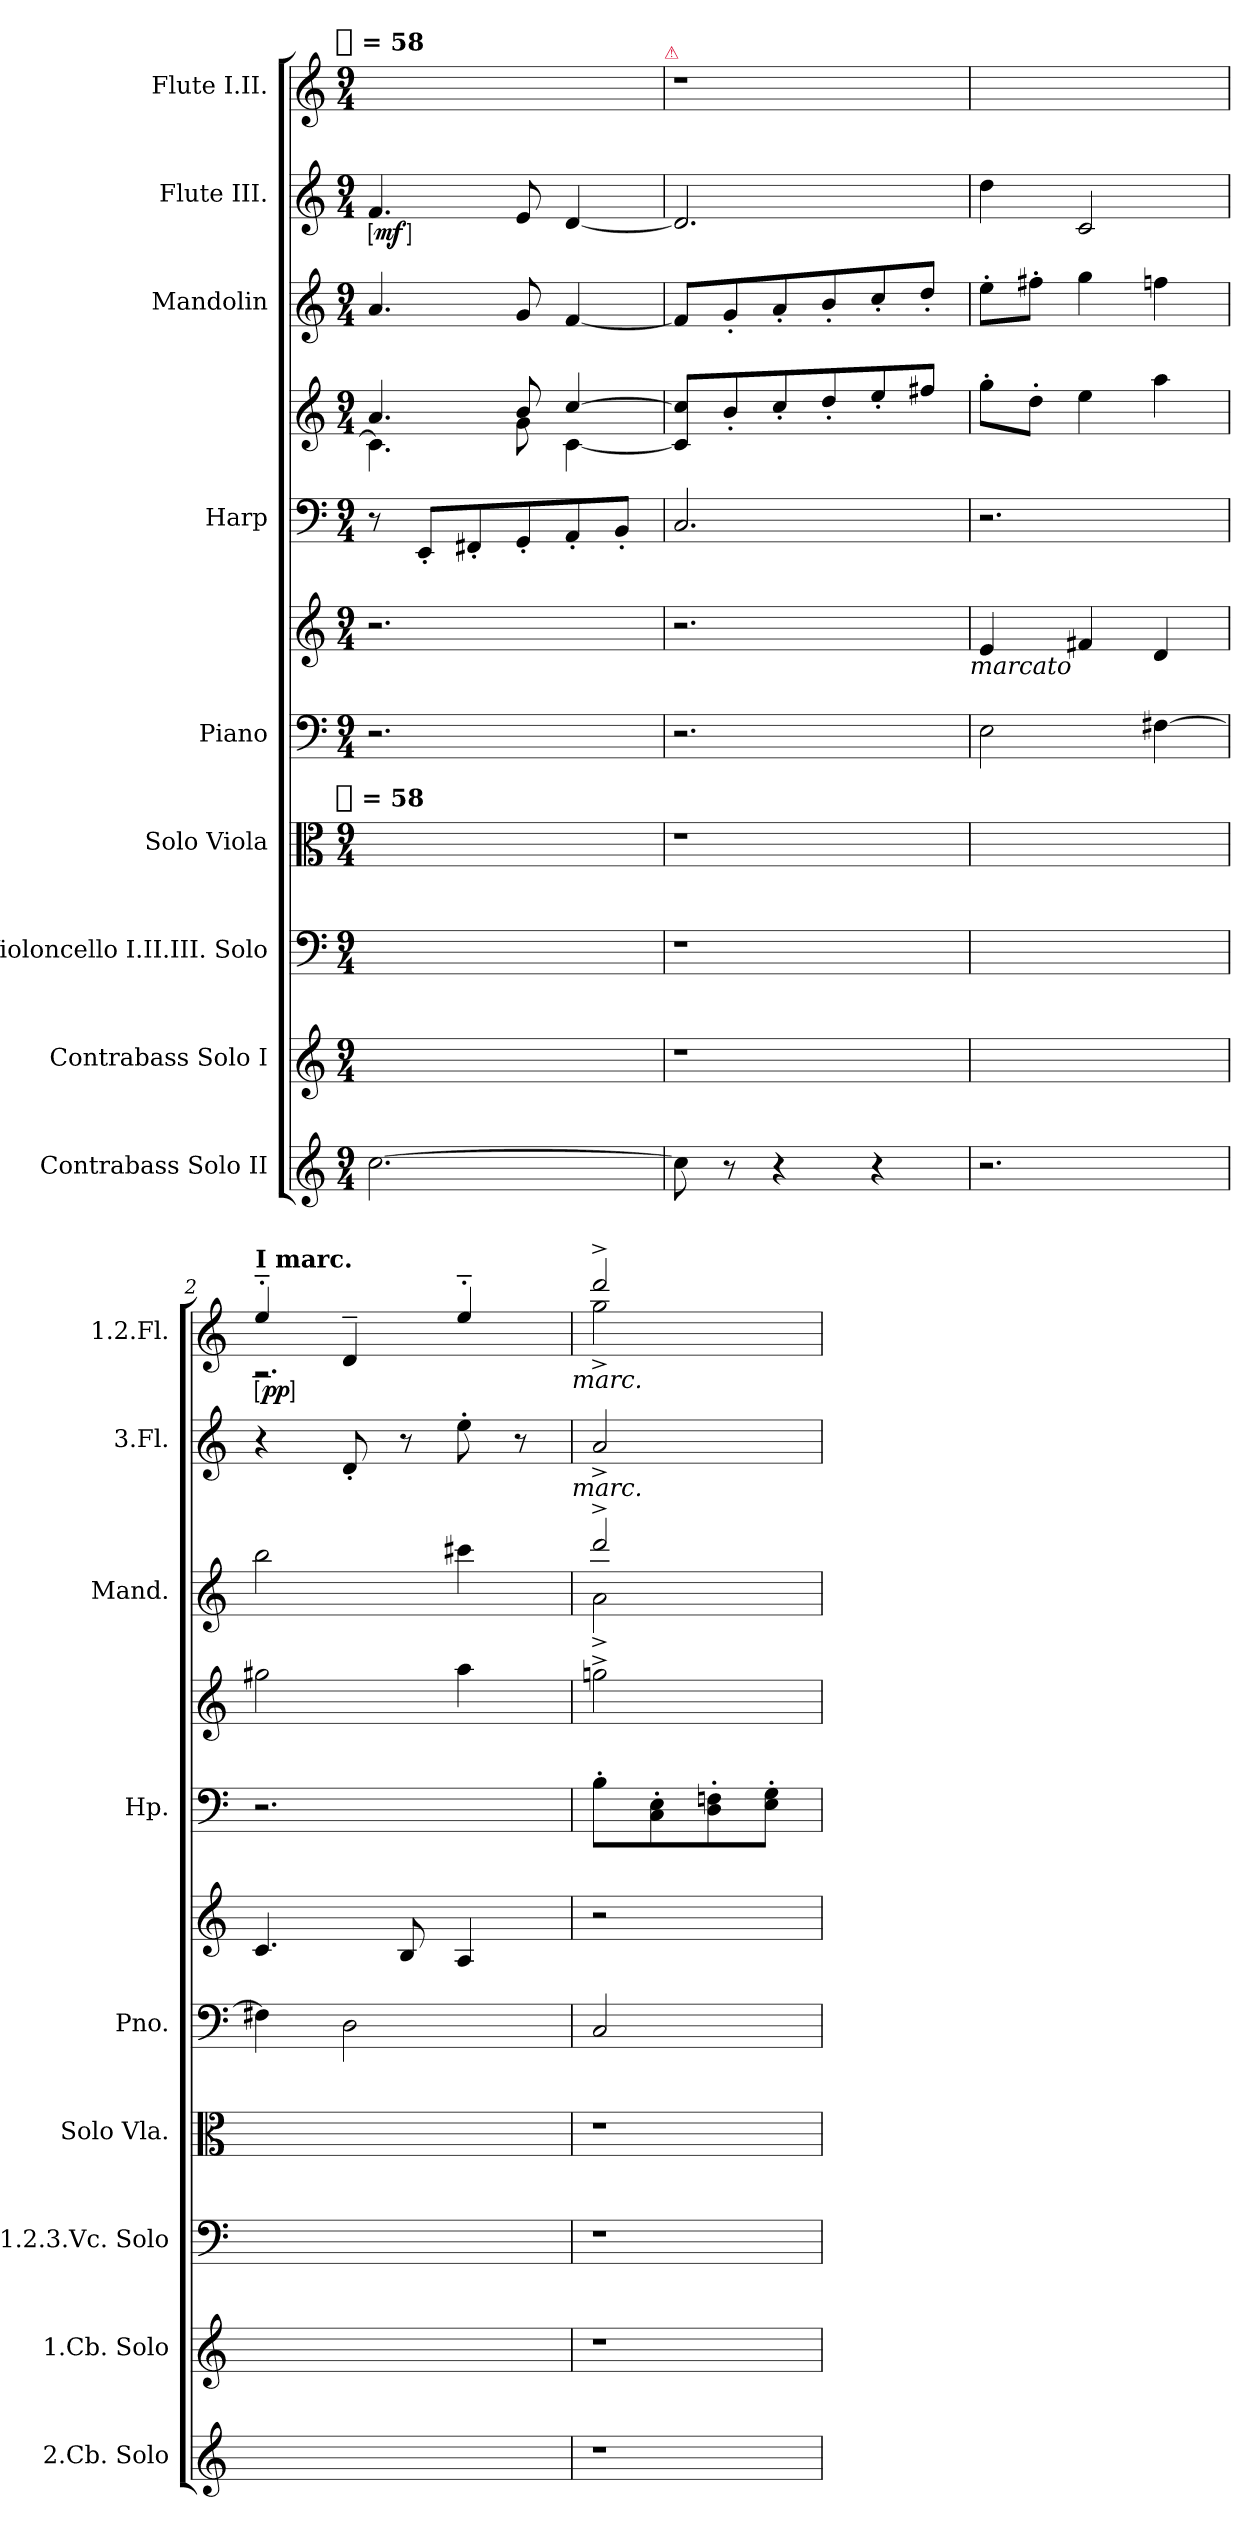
**kern	**kern	**kern	**kern	**kern	**kern	**kern	**kern	**kern	**kern	**dynam	**kern	**dynam
*part11	*part10	*part9	*part8	*part7	*part6	*part5	*part4	*part3	*part2	*part2	*part1	*part1
*staff11	*staff10	*staff9	*staff8	*staff7	*staff6	*staff5	*staff4	*staff3	*staff2	*staff2	*staff1	*staff1
*I"Contrabass Solo II	*I"Contrabass Solo I	*I"Violoncello I.II.III. Solo	*I"Solo Viola	*I"Piano	*	*I"Harp	*	*I"Mandolin	*I"Flute III.	*	*I"Flute I.II.	*
*I'2.Cb. Solo	*I'1.Cb. Solo	*I'1.2.3.Vc. Solo	*I'Solo Vla.	*I'Pno.	*	*I'Hp.	*	*I'Mand.	*I'3.Fl.	*	*I'1.2.Fl.	*
*clefG2	*clefG2	*clefF4	*clefC3	*clefF4	*clefG2	*clefF4	*clefG2	*clefG2	*clefG2	*	*clefG2	*
*ITrd7c12	*ITrd7c12	*	*	*	*	*	*	*	*	*	*	*
*k[]	*k[]	*k[]	*k[]	*k[]	*k[]	*k[]	*k[]	*k[]	*k[]	*	*k[]	*
*C:	*C:	*C:	*C:	*C:	*C:	*C:	*C:	*C:	*C:	*	*C:	*
!!LO:TX:omd:t=[half] = 58
*M9/4	*M9/4	*M9/4	*M9/4	*M9/4	*M9/4	*M9/4	*M9/4	*M9/4	*M9/4	*	*M9/4	*
*MM116	*MM116	*MM116	*MM116	*MM116	*MM116	*MM116	*MM116	*MM116	*MM116	*	*MM116	*
=1	=1	=1	=1	=1	=1	=1	=1	=1	=1	=1	=1	=1
*	*	*	*	*	*	*	*^	*	*	*	*	*
!	!	!	!LO:TX:t=[half] = 58	!	!	!	!	!	!	!	!	!	!
!	!	!	!	!	!	!	!	!	!	!	!LO:DY:ed=brack	!	!
[2.c	2.ryy	2.ryy	2.ryy	2.r	2.r	8r	4.a	4.c]	4.a	4.f	mf	2.ryy	.
.	.	.	.	.	.	8EE'L	.	.	.	.	.	.	.
.	.	.	.	.	.	8FF#X'	.	.	.	.	.	.	.
.	.	.	.	.	.	8GG'	8b	8g	8g	8e	.	.	.
.	.	.	.	.	.	8AA'	[4cc	[4c	[4f	[4d	.	.	.
.	.	.	.	.	.	8BB'J	.	.	.	.	.	.	.
*	*	*	*	*	*	*	*v	*v	*	*	*	*	*
!	!	!	!	!	!	!	!	!	!	!	!LO:TX:a:color=crimson:t=⚠	!
=	=	=	=	=	=	=	=	=	=	=	=	=
!	!LO:N:vis=1	!LO:N:vis=1	!LO:N:vis=1	!	!	!	!	!	!	!	!LO:N:vis=1	!
8c]	2.r	2.r	2.r	2.r	2.r	2.C	8c] 8cc]L	8fL]	2.d]	.	2.r	.
8r	.	.	.	.	.	.	8b'	8g'	.	.	.	.
4r	.	.	.	.	.	.	8cc'	8a'	.	.	.	.
.	.	.	.	.	.	.	8dd'	8b'	.	.	.	.
4r	.	.	.	.	.	.	8ee'	8cc'	.	.	.	.
.	.	.	.	.	.	.	8ff#XJ	8dd'J	.	.	.	.
!	!	!	!	!	!LO:TX:b:i:t=marcato	!	!	!	!	!	!	!
=	=	=	=	=	=	=	=	=	=	=	=	=
2.r	2.ryy	2.ryy	2.ryy	2E	4e	2.r	8gg'L	8ee'L	4dd	.	2.ryy	.
.	.	.	.	.	.	.	8dd'J	8ff#X'J	.	.	.	.
.	.	.	.	.	4f#X	.	4ee	4gg	2c	.	.	.
.	.	.	.	[4F#X	4d	.	4aa	4ffn	.	.	.	.
=2	=2	=2	=2	=2	=2	=2	=2	=2	=2	=2	=2	=2
*	*	*	*	*	*	*	*	*	*	*	*^	*
!	!	!	!	!	!	!	!	!	!	!	!LO:TX:a:B:t=I marc.	!	!
!	!	!	!	!	!	!	!	!	!	!	!	!	!LO:DY:ed=brack
2.ryy	2.ryy	2.ryy	2.ryy	4F#X]	4.c	2.r	2gg#X	2bb	4r	.	4ee'~	2.rA	pp
.	.	.	.	2D	.	.	.	.	8d'	.	4d~	.	.
.	.	.	.	.	8B	.	.	.	8r	.	.	.	.
.	.	.	.	.	4A	.	4aa	4ccc#X	8ee'	.	4ee'~	.	.
.	.	.	.	.	.	.	.	.	8r	.	.	.	.
!	!	!	!	!	!	!	!	!	!	!	!LO:TX:b:i:t=marc.	!	!
!	!	!	!	!	!	!	!	!	!LO:TX:b:i:t=marc.	!	!	!	!
=	=	=	=	=	=	=	=	=	=	=	=	=	=
!LO:N:vis=1	!LO:N:vis=1	!LO:N:vis=1	!LO:N:vis=1	!	!	!	!	!	!	!	!	!	!
*	*	*	*	*	*	*	*	*^	*	*	*	*	*
2r	2r	2r	2r	2C	2r	8B'L	2ggn^	2ddd^	2a^	2a^	.	2ddd^	2gg^	.
.	.	.	.	.	.	8C' 8E'	.	.	.	.	.	.	.	.
.	.	.	.	.	.	8D' 8Fn'	.	.	.	.	.	.	.	.
.	.	.	.	.	.	8E' 8G'J	.	.	.	.	.	.	.	.
*	*	*	*	*	*	*	*	*v	*v	*	*	*v	*v	*
=	=	=	=	=	=	=	=	=	=	=	=	=
*-	*-	*-	*-	*-	*-	*-	*-	*-	*-	*-	*-	*-
